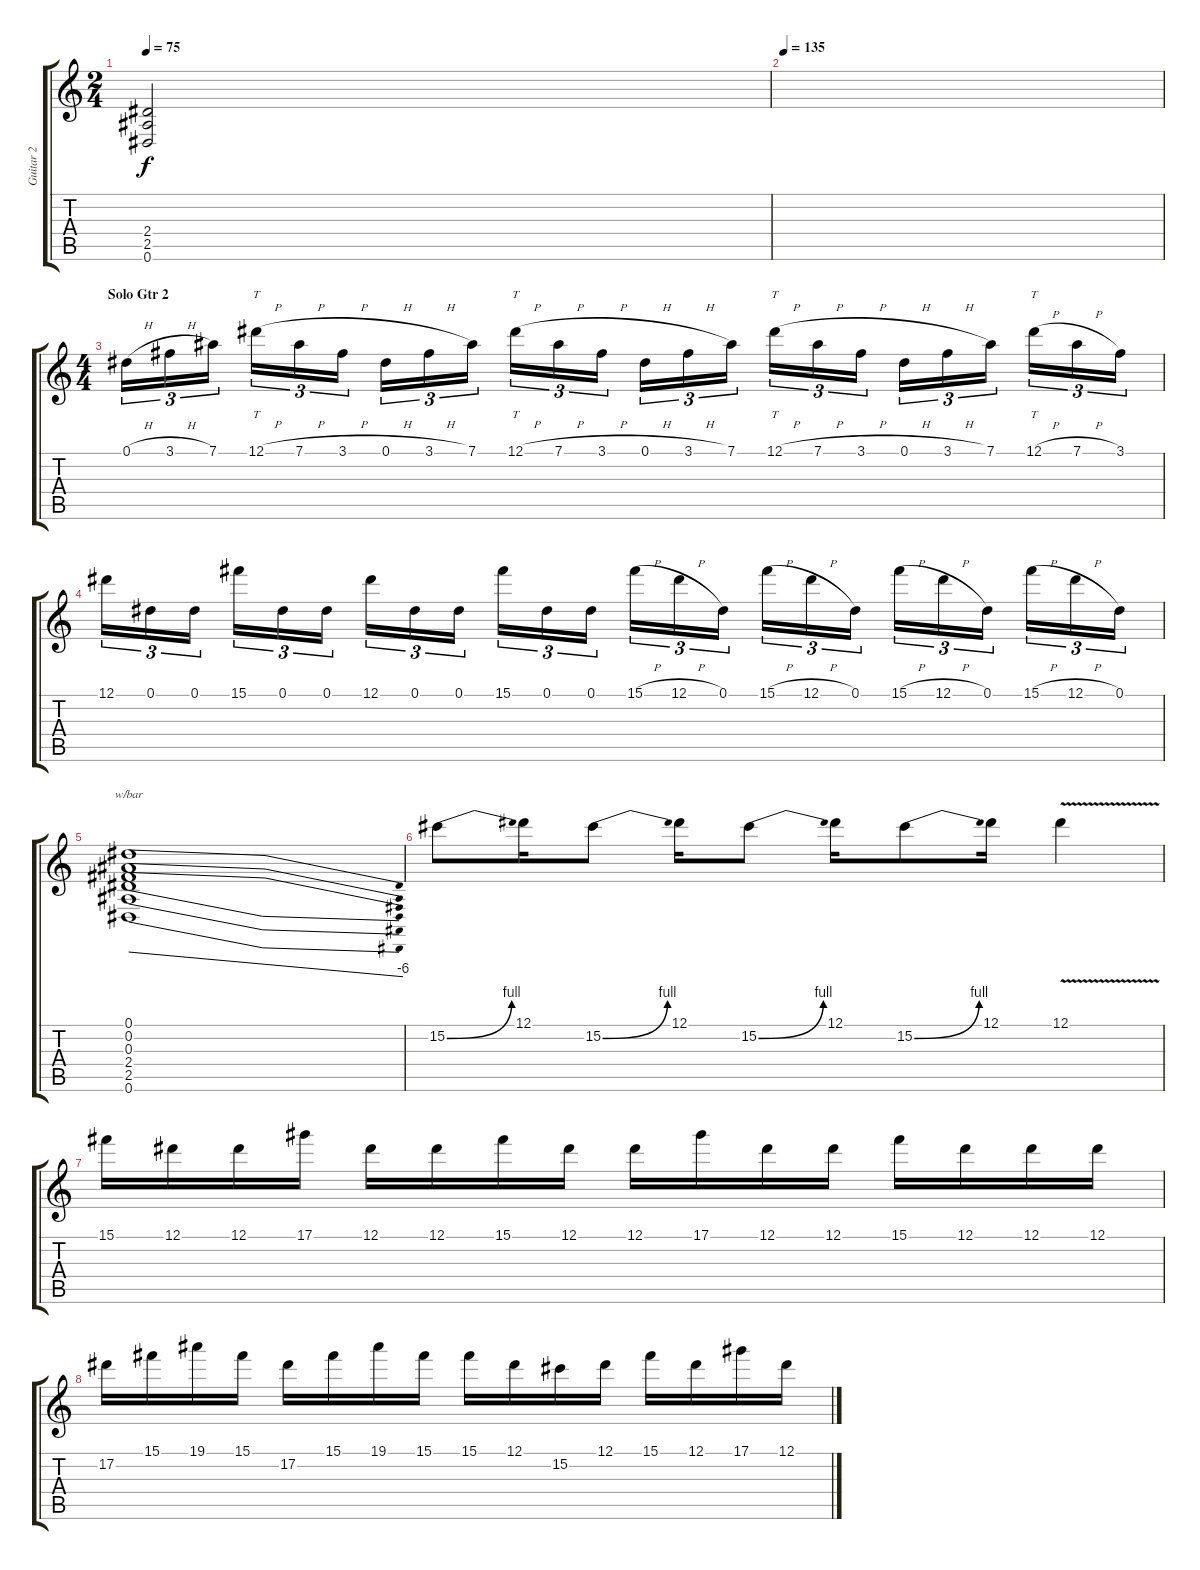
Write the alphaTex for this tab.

\track ("Guitar 2" "Guitar 2") {instrument distortionguitar}
\staff {score tabs}
\tuning (Eb4 Bb3 Gb3 Db3 Ab2 Eb2) {hide}
\ts (2 4)
\tempo 75
\clef g2
\ks c
(2.4 2.5 0.6).2{dy f} |
\tempo 135
|
\ts (4 4)
\section ("" "Solo Gtr 2")
0.1{h}.16{tu (3 2) volume 16} 3.1{h}.16{tu (3 2)} 7.1.16{tu (3 2)} 12.1{h}.16{tt tu (3 2)} 7.1{h}.16{tu (3 2)} 3.1{h}.16{tu (3 2)} 0.1{h}.16{tu (3 2)} 3.1{h}.16{tu (3 2)} 7.1.16{tu (3 2)} 12.1{h}.16{tt tu (3 2)} 7.1{h}.16{tu (3 2)} 3.1{h}.16{tu (3 2)} 0.1{h}.16{tu (3 2)} 3.1{h}.16{tu (3 2)} 7.1.16{tu (3 2)} 12.1{h}.16{tt tu (3 2)} 7.1{h}.16{tu (3 2)} 3.1{h}.16{tu (3 2)} 0.1{h}.16{tu (3 2)} 3.1{h}.16{tu (3 2)} 7.1.16{tu (3 2)} 12.1{h}.16{tt tu (3 2)} 7.1{h}.16{tu (3 2)} 3.1.16{tu (3 2)} |
12.1.16{tu (3 2)} 0.1.16{tu (3 2)} 0.1.16{tu (3 2)} 15.1.16{tu (3 2)} 0.1.16{tu (3 2)} 0.1.16{tu (3 2)} 12.1.16{tu (3 2)} 0.1.16{tu (3 2)} 0.1.16{tu (3 2)} 15.1.16{tu (3 2)} 0.1.16{tu (3 2)} 0.1.16{tu (3 2)} 15.1{h}.16{tu (3 2)} 12.1{h}.16{tu (3 2)} 0.1.16{tu (3 2)} 15.1{h}.16{tu (3 2)} 12.1{h}.16{tu (3 2)} 0.1.16{tu (3 2)} 15.1{h}.16{tu (3 2)} 12.1{h}.16{tu (3 2)} 0.1.16{tu (3 2)} 15.1{h}.16{tu (3 2)} 12.1{h}.16{tu (3 2)} 0.1.16{tu (3 2)} |
(0.1 0.2 0.3 2.4 2.5 0.6).1{tbe (dive default 0 0 60 -24)} |
15.2{be (bend 0 0 60 4)}.8 12.1.16 15.2{be (bend 0 0 60 4)}.8 12.1.16 15.2{be (bend 0 0 60 4)}.8 12.1.16 15.2{be (bend 0 0 60 4)}.8 12.1.16 12.1{v}.4 |
15.1.16 12.1.16 12.1.16 17.1.16 12.1.16 12.1.16 15.1.16 12.1.16 12.1.16 17.1.16 12.1.16 12.1.16 15.1.16 12.1.16 12.1.16 12.1.16 |
17.2.16 15.1.16 19.1.16 15.1.16 17.2.16 15.1.16 19.1.16 15.1.16 15.1.16 12.1.16 15.2.16 12.1.16 15.1.16 12.1.16 17.1.16 12.1.16
